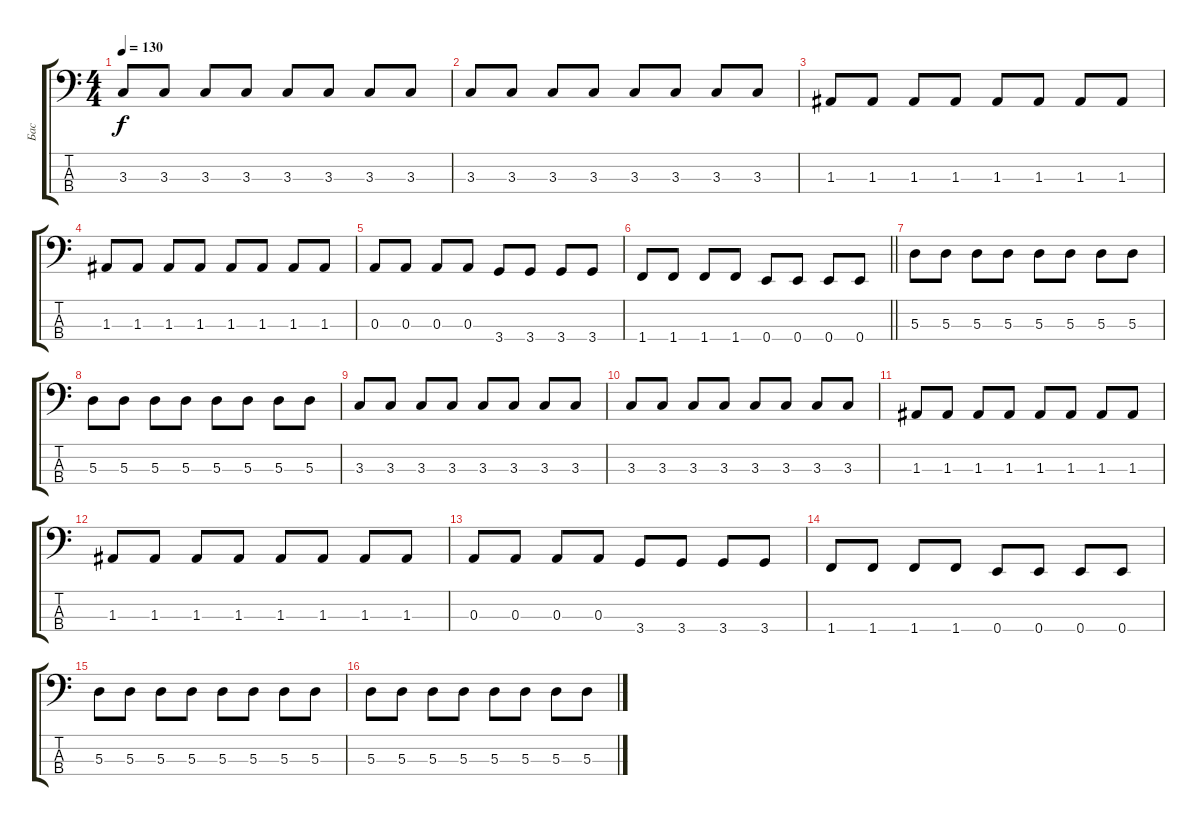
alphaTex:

\track ("Бас" "Бас") {instrument electricbassfinger}
\staff {score tabs}
\tuning (G2 D2 A1 E1) {hide}
\ts (4 4)
\tempo 130
\clef f4
\ks c
3.3.8{dy f} 3.3.8 3.3.8 3.3.8 3.3.8 3.3.8 3.3.8 3.3.8 |
3.3.8 3.3.8 3.3.8 3.3.8 3.3.8 3.3.8 3.3.8 3.3.8 |
1.3.8 1.3.8 1.3.8 1.3.8 1.3.8 1.3.8 1.3.8 1.3.8 |
1.3.8 1.3.8 1.3.8 1.3.8 1.3.8 1.3.8 1.3.8 1.3.8 |
0.3.8 0.3.8 0.3.8 0.3.8 3.4.8 3.4.8 3.4.8 3.4.8 |
\barLineRight lightlight
1.4.8 1.4.8 1.4.8 1.4.8 0.4.8 0.4.8 0.4.8 0.4.8 |
5.3.8 5.3.8 5.3.8 5.3.8 5.3.8 5.3.8 5.3.8 5.3.8 |
5.3.8 5.3.8 5.3.8 5.3.8 5.3.8 5.3.8 5.3.8 5.3.8 |
3.3.8 3.3.8 3.3.8 3.3.8 3.3.8 3.3.8 3.3.8 3.3.8 |
3.3.8 3.3.8 3.3.8 3.3.8 3.3.8 3.3.8 3.3.8 3.3.8 |
1.3.8 1.3.8 1.3.8 1.3.8 1.3.8 1.3.8 1.3.8 1.3.8 |
1.3.8 1.3.8 1.3.8 1.3.8 1.3.8 1.3.8 1.3.8 1.3.8 |
0.3.8 0.3.8 0.3.8 0.3.8 3.4.8 3.4.8 3.4.8 3.4.8 |
1.4.8 1.4.8 1.4.8 1.4.8 0.4.8 0.4.8 0.4.8 0.4.8 |
5.3.8 5.3.8 5.3.8 5.3.8 5.3.8 5.3.8 5.3.8 5.3.8 |
5.3.8 5.3.8 5.3.8 5.3.8 5.3.8 5.3.8 5.3.8 5.3.8
